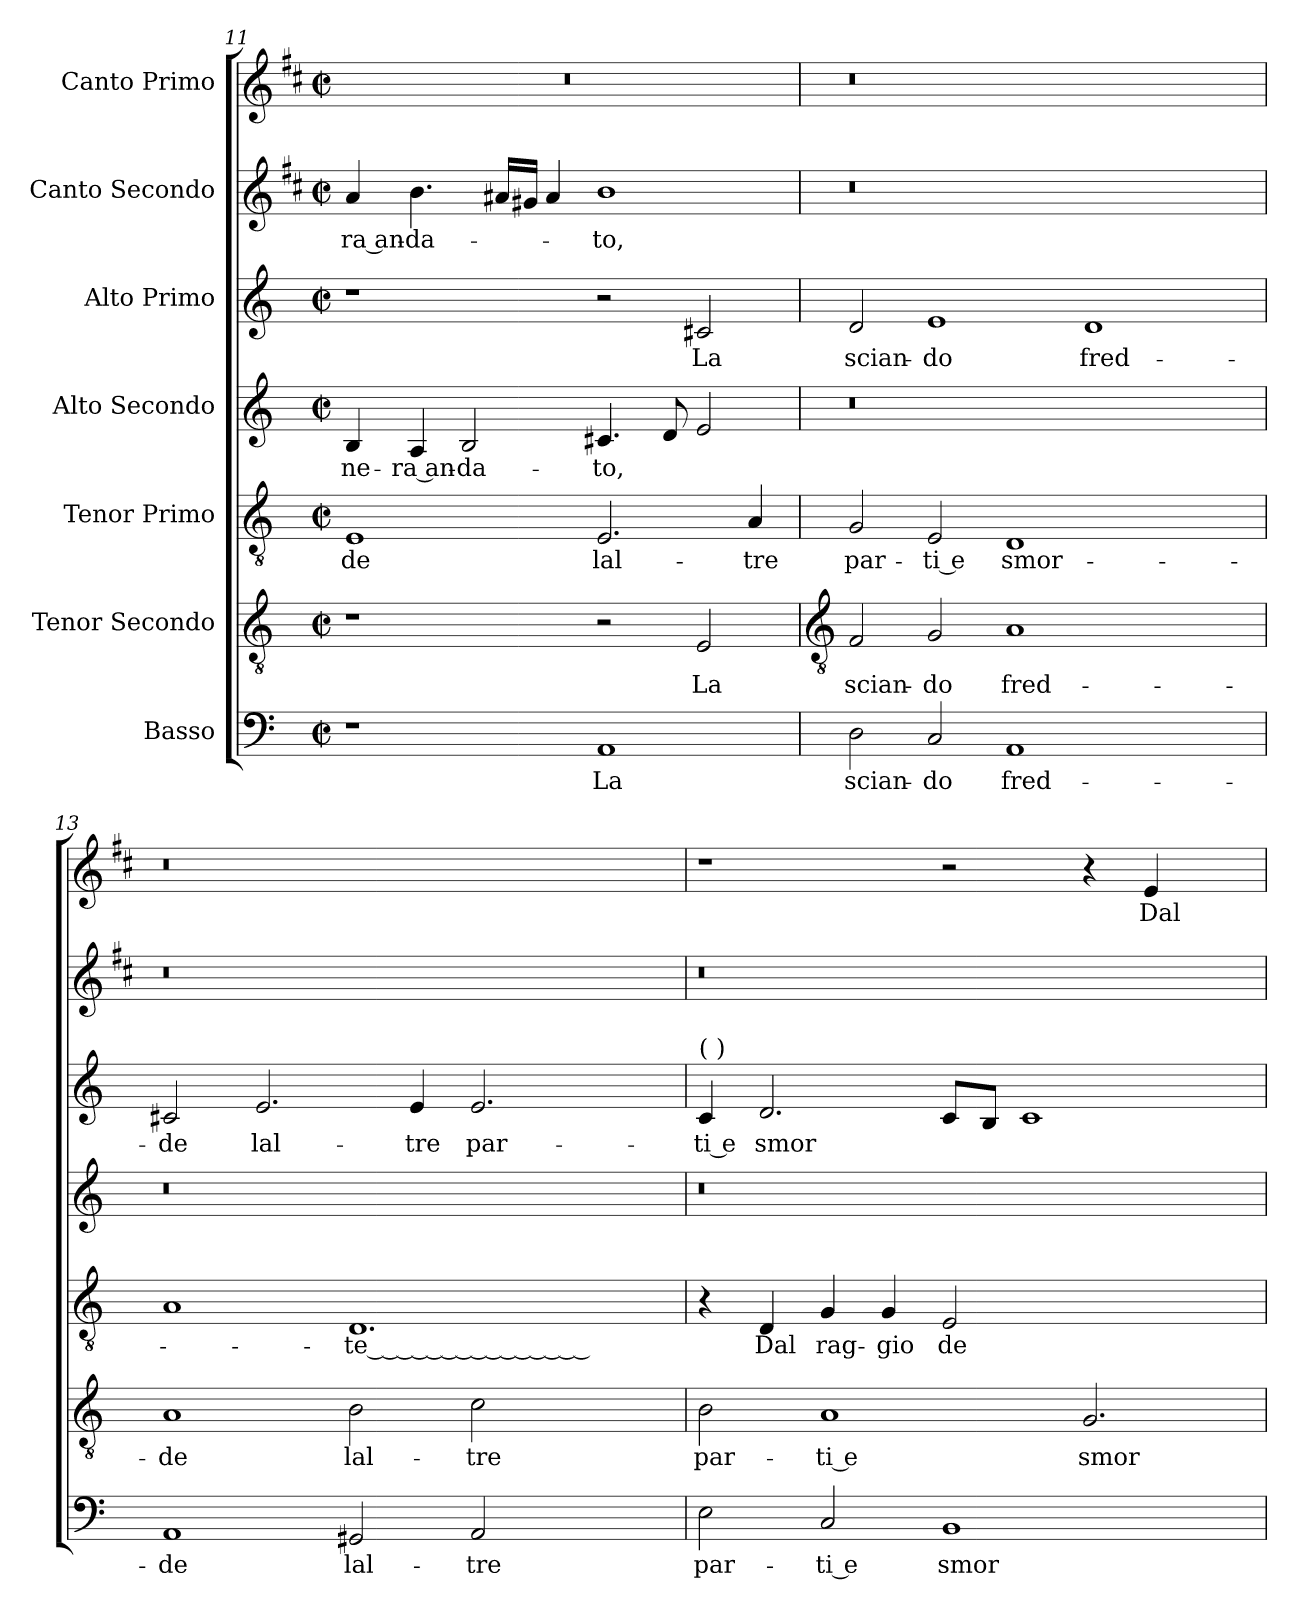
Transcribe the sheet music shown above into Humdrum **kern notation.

**kern	**text	**kern	**text	**kern	**text	**kern	**text	**kern	**text	**kern	**text	**kern	**text
*part7	*part7	*part6	*part6	*part5	*part5	*part4	*part4	*part3	*part3	*part2	*part2	*part1	*part1
*staff7	*staff7	*staff6	*staff6	*staff5	*staff5	*staff4	*staff4	*staff3	*staff3	*staff2	*staff2	*staff1	*staff1
*I"Basso	*	*I"Tenor Secondo	*	*I"Tenor Primo	*	*I"Alto Secondo	*	*I"Alto Primo	*	*I"Canto Secondo	*	*I"Canto Primo	*
!!LO:LB:g=z
*clefF4	*	*clefGv2	*	*clefGv2	*	*clefG2	*	*clefG2	*	*clefG2	*	*clefG2	*
*	*	*	*	*	*	*	*	*	*	*ITrd1c2	*	*ITrd1c2	*
*k[]	*	*k[]	*	*k[]	*	*k[]	*	*k[]	*	*k[]	*	*k[]	*
*C:	*	*C:	*	*C:	*	*C:	*	*C:	*	*C:	*	*C:	*
*M4/2	*	*M4/2	*	*M4/2	*	*M4/2	*	*M4/2	*	*M4/2	*	*M4/2	*
*met(c|)	*	*met(c|)	*	*met(c|)	*	*met(c|)	*	*met(c|)	*	*met(c|)	*	*met(c|)	*
=11	=11	=11	=11	=11	=11	=11	=11	=11	=11	=11	=11	=11	=11
!	!	!	!	!	!LO:LY:b	!	!LO:LY:b	!	!	!	!LO:LY:b	!	!
1r	.	1r	.	1E	-de	4B	ne-	1r	.	4g	-ra an-	0r	.
!	!	!	!	!	!	!	!LO:LY:b	!	!	!	!LO:LY:b	!	!
.	.	.	.	.	.	4A	-ra an-	.	.	4.a	-da-	.	.
!	!	!	!	!	!	!	!LO:LY:b	!	!	!	!	!	!
.	.	.	.	.	.	2B	-da-	.	.	.	.	.	.
.	.	.	.	.	.	.	.	.	.	16g#LL	.	.	.
.	.	.	.	.	.	.	.	.	.	16f#XJJ	.	.	.
.	.	.	.	.	.	.	.	.	.	4g#	.	.	.
!	!LO:LY:b	!	!	!	!LO:LY:b	!	!LO:LY:b	!	!	!	!LO:LY:b	!	!
1AA	La	2r	.	2.E	lal-	4.c#X	-to,	2r	.	1a	-to,	.	.
.	.	.	.	.	.	8d	.	.	.	.	.	.	.
!	!	!	!LO:LY:b	!	!	!	!	!	!LO:LY:b	!	!	!	!
.	.	2E	La	.	.	2e	.	2c#X	La	.	.	.	.
!	!	!	!	!	!LO:LY:b	!	!	!	!	!	!	!	!
.	.	.	.	4A	-tre	.	.	.	.	.	.	.	.
!!LO:LB:g=z
=12	=12	=12	=12	=12	=12	=12	=12	=12	=12	=12	=12	=12	=12
*	*	*clefGv2	*	*	*	*	*	*	*	*	*	*	*
!	!LO:LY:b	!	!LO:LY:b	!	!LO:LY:b	!	!	!	!LO:LY:b	!	!	!	!
*	*	*	*	*	*	*	*	*	*	*^	*	*	*
2D	scian-	2F	scian-	2G	par-	0r	.	2d	scian-	0r	1ryy	.	0r	.
!	!LO:LY:b	!	!LO:LY:b	!	!LO:LY:b	!	!	!	!LO:LY:b	!	!	!	!	!
2C	-do	2G	-do	2E	-ti e	.	.	1e	-do	.	.	.	.	.
!	!LO:LY:b	!	!LO:LY:b	!	!LO:LY:b	!	!	!	!	!	!	!	!	!
1AA	fred-	1A	fred-	1D	smor-	.	.	.	.	.	2ryy	.	.	.
!	!	!	!	!	!	!	!	!	!LO:LY:b	!	!	!	!	!
.	.	.	.	.	.	.	.	1d	fred-	.	4ryy	.	.	.
.	.	.	.	.	.	.	.	.	.	.	4ryy	.	.	.
2ryy	.	2ryy	.	2ryy	.	2ryy	.	.	.	2ryy	2ryy	.	2ryy	.
=13	=13	=13	=13	=13	=13	=13	=13	=13	=13	=13	=13	=13	=13	=13
!	!LO:LY:b	!	!LO:LY:b	!	!	!	!	!	!LO:LY:b	!	!	!	!	!
1AA	-de	1A	-de	1A	.	0r	.	2c#X	-de	0r	0ryy	.	0r	.
!	!	!	!	!	!	!	!	!	!LO:LY:b	!	!	!	!	!
.	.	.	.	.	.	.	.	2.e	lal-	.	.	.	.	.
!	!LO:LY:b	!	!LO:LY:b	!	!LO:LY:b	!	!	!	!	!	!	!	!	!
2GG#X	lal-	2B	lal-	1.D	-te________________	.	.	.	.	.	.	.	.	.
!	!	!	!	!	!	!	!	!	!LO:LY:b	!	!	!	!	!
.	.	.	.	.	.	.	.	4e	-tre	.	.	.	.	.
!	!LO:LY:b	!	!LO:LY:b	!	!	!	!	!	!LO:LY:b	!	!	!	!	!
2AA	-tre	2c	-tre	.	.	.	.	2.e	par-	.	.	.	.	.
2ryy	.	2ryy	.	.	.	2ryy	.	.	.	2ryy	2ryy	.	2ryy	.
.	.	.	.	.	.	.	.	4ryy	.	.	.	.	.	.
=14	=14	=14	=14	=14	=14	=14	=14	=14	=14	=14	=14	=14	=14	=14
!	!	!	!	!	!	!	!	!LO:TX:a:t=(  )	!	!	!	!	!	!
!	!LO:LY:b	!	!LO:LY:b	!	!	!	!	!	!LO:LY:b	!	!	!	!	!
2E	par-	2B	par-	4r	.	0r	.	4c	-ti e	0r	4ryy	.	1r	.
!	!	!	!	!	!LO:LY:b	!	!	!	!LO:LY:b	!	!	!	!	!
.	.	.	.	4D	Dal	.	.	2.d	smor	.	0ryy	.	.	.
!	!LO:LY:b	!	!LO:LY:b	!	!LO:LY:b	!	!	!	!	!	!	!	!	!
2C	-ti e	1A	-ti e	4G	rag-	.	.	.	.	.	.	.	.	.
!	!	!	!	!	!LO:LY:b	!	!	!	!	!	!	!	!	!
.	.	.	.	4G	-gio	.	.	.	.	.	.	.	.	.
!	!LO:LY:b	!	!	!	!LO:LY:b	!	!	!	!	!	!	!	!	!
1BB	smor-	.	.	2E	de	.	.	8cL	.	.	.	.	2r	.
.	.	.	.	.	.	.	.	8BJ	.	.	.	.	.	.
.	.	.	.	.	.	.	.	1c	.	.	.	.	.	.
!	!	!	!LO:LY:b	!	!	!	!	!	!	!	!	!	!	!
.	.	2.G	smor-	2.ryy	.	.	.	.	.	.	.	.	4r	.
!	!	!	!	!	!	!	!	!	!	!	!	!	!	!LO:LY:b
.	.	.	.	.	.	.	.	.	.	.	.	.	4d	Dal
4ryy	.	.	.	.	.	4ryy	.	.	.	4ryy	.	.	4ryy	.
*	*	*	*	*	*	*	*	*	*	*v	*v	*	*	*
=	=	=	=	=	=	=	=	=	=	=	=	=	=
*-	*-	*-	*-	*-	*-	*-	*-	*-	*-	*-	*-	*-	*-
